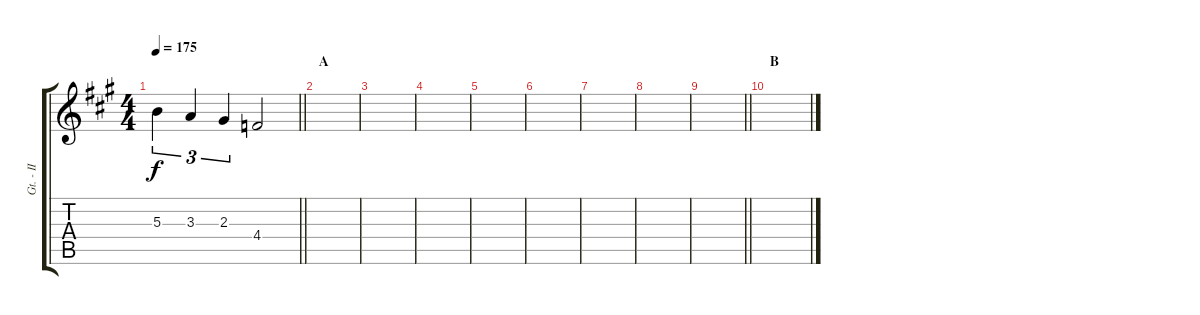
\track ("Gt. - II" "Gt. - II") {instrument distortionguitar}
\staff {score tabs}
\tuning (Eb4 Bb3 Gb3 Db3 Ab2 Db2) {hide}
\ts (4 4)
\tempo 175
\clef g2
\barLineRight lightlight
\ks f#minor
5.3.4{tu (3 2) dy f} 3.3.4{tu (3 2)} 2.3.4{tu (3 2)} 4.4.2 |
\section ("" "A")
|
|
|
|
|
|
|
\barLineRight lightlight
|
\section ("" "B")
